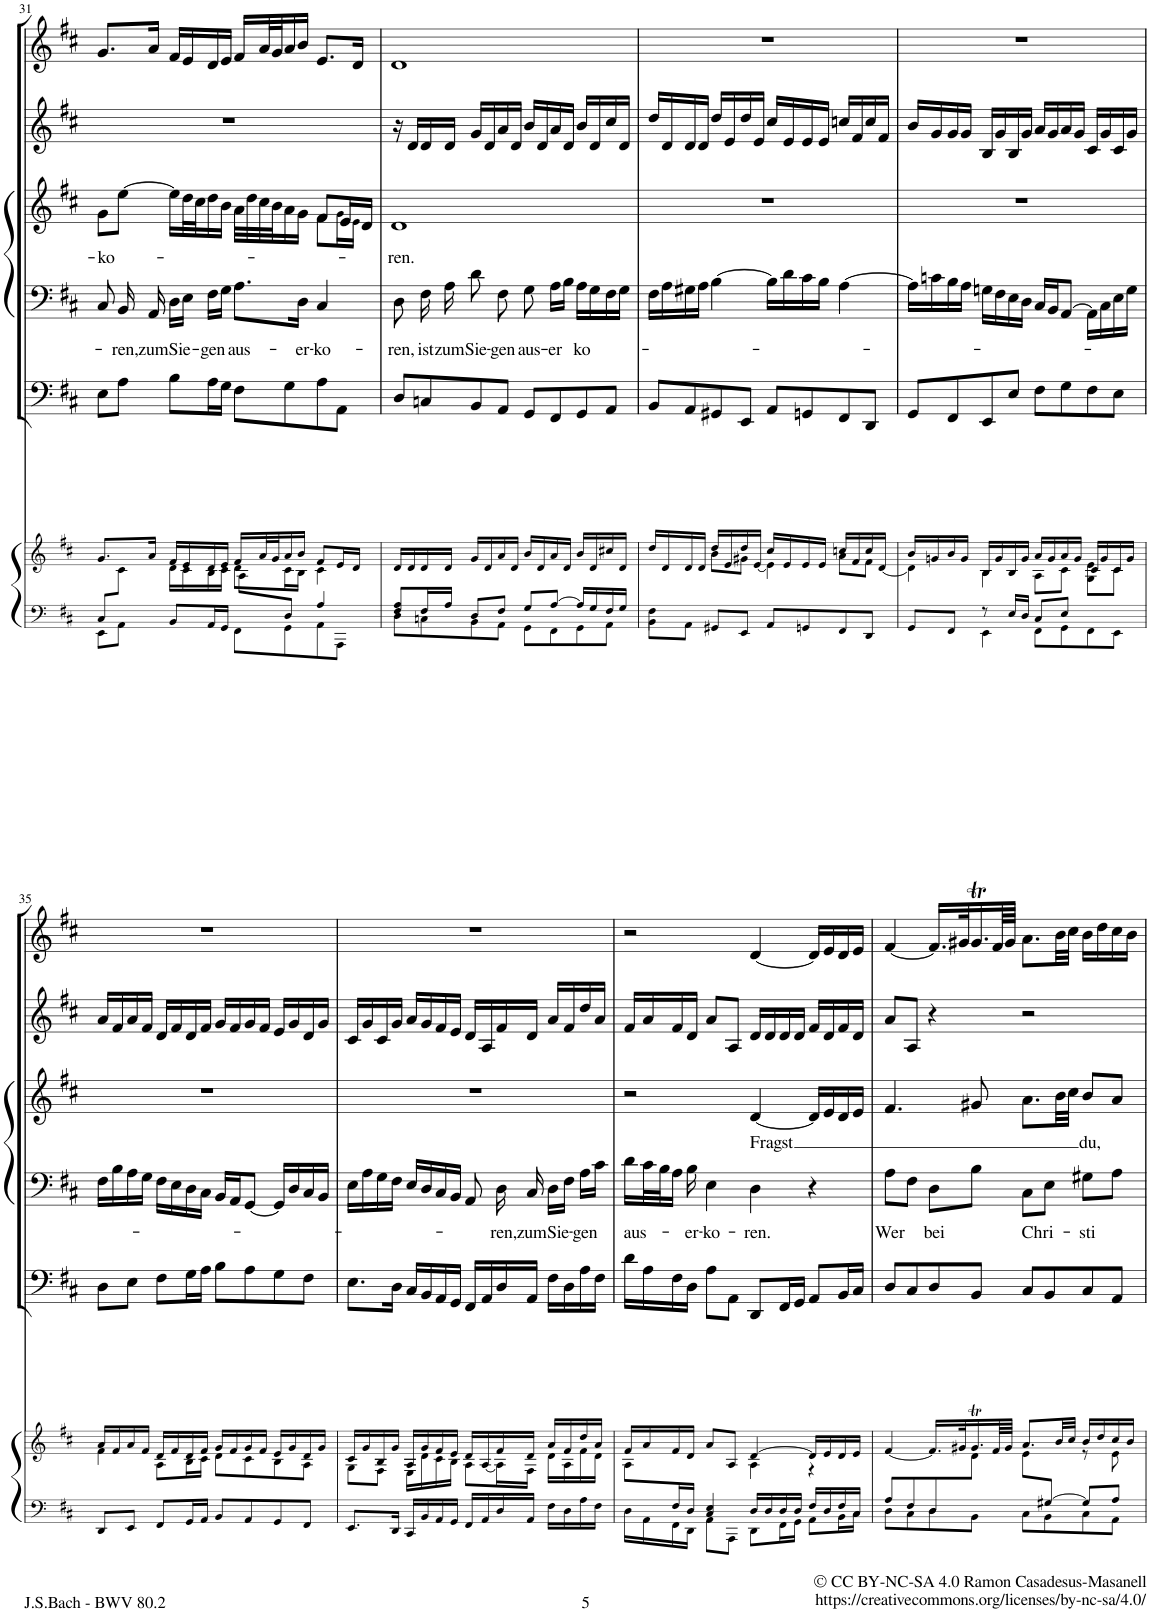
**kern	**kern	**kern	**kern	**text	**kern	**text	**kern	**kern
*part6	*part6	*part5	*part4	*part4	*part3	*part3	*part2	*part1
*staff7	*staff6	*staff5	*staff4	*staff4	*staff3	*staff3	*staff2	*staff1
*I"Piano reduction	*	*I"Continuo	*I"Basso	*	*I"Soprano	*	*I"Violino I.II. e Viola in unisono	*I"Oboe
*I'Pno	*	*	*	*	*	*	*	*I'Ob
!!LO:PB:g=z
*clefF4	*clefG2	*clefF4	*clefF4	*	*clefG2	*	*clefG2	*clefG2
*k[f#c#]	*k[f#c#]	*k[f#c#]	*k[f#c#]	*	*k[f#c#]	*	*k[f#c#]	*k[f#c#]
*M4/4	*M4/4	*M4/4	*M4/4	*	*M4/4	*	*M4/4	*M4/4
*met(c)	*met(c)	*met(c)	*met(c)	*	*met(c)	*	*met(c)	*met(c)
=31	=31	=31	=31	=31	=31	=31	=31	=31
*^	*^	*	*	*	*	*	*	*
*	*^	*	*^	*	*	*	*	*	*	*
!	!	!	!	!	!	!	!	!	!	!LO:LY:b	!	!
*	*	*	*	*	*	*	*	*	*^	*	*	*
8C#/L	4ryy	8EE\L	8.g/L	8ryy	2ryy	8E\L	8C#/	.	8g\L	2ryy	-ko-	1r	8.g/L
!	!	!	!	!	!	!	!	!LO:LY:b	!	!	!	!	!
2..ryy	.	8AA\J	.	8c#\J	.	8A\J	16BB/	ren,	[>8ee\J	.	.	.	.
!	!	!	!	!	!	!	!	!LO:LY:b	!	!	!	!	!
.	.	.	16a/Jk	.	.	.	16AA/	zum	.	.	.	.	16a/Jk
!	!	!	!	!	!	!	!	!LO:LY:b	!	!	!	!	!
.	4ryy	8BB/L	16f#/LL	16d\LL	.	8B\L	16D\LL	Sie-	16ee\LL]	.	.	.	16f#/LL
.	.	.	16e/	16c#\	.	.	16E\JJ	.	32dd\L	.	.	.	16e/
.	.	.	.	.	.	.	.	.	32cc#\J	.	.	.	.
!	!	!	!	!	!	!	!	!LO:LY:b	!	!	!	!	!
.	.	16AA/L	16d/	16B\	.	16A\L	16F#\LL	-gen	16dd\	.	.	.	16d/
.	.	16GG/JJ	16e/JJ	16c#\JJ	.	16G\JJ	16G\JJ	.	16b\JJ	.	.	.	16e/JJ
!	!	!	!	!	!	!	!	!LO:LY:b	!	!	!	!	!
.	8ryy	8FF#\L	16f#/LL	8d\L	8A\L	8F#\L	8.A\L	aus-	32a\LLL	4ryy	.	.	16f#/LL
.	.	.	.	.	.	.	.	.	32dd\	.	.	.	.
.	.	.	32a/L	.	.	.	.	.	32cc#\	.	.	.	32a/L
.	.	.	32g/J	.	.	.	.	.	32b\J	.	.	.	32g/J
.	8D/J	8GG\	16a/	16c#\L	4.ryy	8G\	.	.	16a\	.	.	.	16a/
!	!	!	!	!	!	!	!	!LO:LY:b	!	!	!	!	!
.	.	.	16b/JJ	16B\JJ	.	.	16D\Jk	er-	16g\JJ	.	.	.	16b/JJ
!	!	!	!	!	!	!	!	!LO:LY:b	!	!	!	!	!
.	4A/	8AA\	8f#/L	4c#\	.	8A\	4C#/	ko-	8f#/L	8f#\L	.	.	8.e/L
.	.	8AAA\J	16e/L	.	.	8AA\J	.	.	16e/L	16g!\L	.	.	.
.	.	.	16d/JJ	.	.	.	.	.	16d/JJ	16e!\JJ	.	.	16d/Jk
*	*v	*v	*	*	*	*	*	*	*	*	*	*	*
*	*	*v	*v	*v	*	*	*	*	*	*	*	*
=32	=32	=32	=32	=32	=32	=32	=32	=32	=32	=32
!	!	!	!	!	!LO:LY:b	!	!	!LO:LY:b	!	!
*	*	*	*	*	*	*v	*v	*	*	*
8F#/ 8A/L	8D\L	16d/LL	8D/L	8D\	ren,	1d	-ren.	16r	1d
.	.	16d/	.	.	.	.	.	16d/LL	.
!	!	!	!	!	!LO:LY:b	!	!	!	!
16F#/L	8Cn\	16d/	8Cn/	16F#\	ist	.	.	16d/	.
!	!	!	!	!	!LO:LY:b	!	!	!	!
16A/JJ	.	16d/JJ	.	16A\	zum	.	.	16d/JJ	.
!	!	!	!	!	!LO:LY:b	!	!	!	!
8D/L	8BB\	16g/LL	8BB/	8d\	Sie-	.	.	16g/LL	.
.	.	16d/	.	.	.	.	.	16d/	.
!	!	!	!	!	!LO:LY:b	!	!	!	!
8F#/J	8AA\J	16a/	8AA/J	8F#\	gen	.	.	16a/	.
.	.	16d/JJ	.	.	.	.	.	16d/JJ	.
!	!	!	!	!	!LO:LY:b	!	!	!	!
8G/L	8GG\L	16b/LL	8GG/L	8G\	aus-	.	.	16b/LL	.
.	.	16d/	.	.	.	.	.	16d/	.
!	!	!	!	!	!LO:LY:b	!	!	!	!
[8A/J	8FF#\	16a/	8FF#/	16A\LL	er	.	.	16a/	.
.	.	16d/JJ	.	16B\JJ	.	.	.	16d/JJ	.
!	!	!	!	!	!LO:LY:b	!	!	!	!
16A/LL]	8GG\	16b/LL	8GG/	16A\LL	ko	.	.	16b/LL	.
16G/	.	16d/	.	16G\	.	.	.	16d/	.
16F#/	8AA\J	16cc#X/	8AA/J	16F#\	.	.	.	16cc#/	.
16G/JJ	.	16d/JJ	.	16G\JJ	.	.	.	16d/JJ	.
=33	=33	=33	=33	=33	=33	=33	=33	=33	=33
*	*	*^	*	*	*	*	*	*	*
4F#\	8BB\L	16dd/LL	4ryy	8BB/L	16F#\LL	.	1r	.	16dd/LL	1r
.	.	16d/	.	.	16A\	.	.	.	16d/	.
.	8AA\J	16d/	.	8AA/	16G#X\	.	.	.	16d/	.
.	.	16d/JJ	.	.	16A\JJ	.	.	.	16d/JJ	.
2.ryy	8GG#X/L	16dd/LL	8b\L	8GG#X/	[4B\	.	.	.	16dd/LL	.
.	.	16e/	.	.	.	.	.	.	16e/	.
.	8EE/J	16dd/	8g#X\J	8EE/J	.	.	.	.	16dd/	.
.	.	[<16e/JJ	.	.	.	.	.	.	16e/JJ	.
.	8AA/L	16cc#/LL	4e\]	8AA/L	16B\LL]	.	.	.	16cc#/LL	.
.	.	16e/	.	.	16d\	.	.	.	16e/	.
.	8GGn/	16e/	.	8GGn/	16c#\	.	.	.	16e/	.
.	.	16e/JJ	.	.	16B\JJ	.	.	.	16e/JJ	.
.	8FF#/	16ccn/LL	8a\L	8FF#/	[4A\	.	.	.	16ccn/LL	.
.	.	16f#/	.	.	.	.	.	.	16f#/	.
.	8DD/J	16cc/	8f#\J	8DD/J	.	.	.	.	16cc/	.
.	.	[<16d/JJ	.	.	.	.	.	.	16f#/JJ	.
=34	=34	=34	=34	=34	=34	=34	=34	=34	=34	=34
8GG/L	4ryy	16b/LL	4d\]	8GG/L	16A\LL]	.	1r	.	16b/LL	1r
.	.	16gn/	.	.	16cn\	.	.	.	16g/	.
8FF#/J	.	16b/	.	8FF#/	16B\	.	.	.	16g/	.
.	.	16g/JJ	.	.	16A\JJ	.	.	.	16g/JJ	.
8r	4EE\	16B/LL	4B\	8EE/	16Gn\LL	.	.	.	16B/LL	.
.	.	16g/	.	.	16F#\	.	.	.	16g/	.
16E/LL	.	16B/	.	8E/J	16E\	.	.	.	16B/	.
16D/JJ	.	16g/JJ	.	.	16D\JJ	.	.	.	16g/JJ	.
8C#/L	8FF#\L	16a/LL	8A\L	8F#\L	16C#/LL	.	.	.	16a/LL	.
.	.	16g/	.	.	16BB/J	.	.	.	16g/	.
8E/J	8GG\	16a/	8c#\J	8G\	[8AA/J	.	.	.	16a/	.
.	.	16g/JJ	.	.	.	.	.	.	16g/JJ	.
4ryy	8FF#\	16c#/LL	8G\ 8e\L	8F#\	16AA\LL]	.	.	.	16c#/LL	.
.	.	16g/	.	.	16C#\	.	.	.	16g/	.
.	8EE\J	16c#/	8c#\J	8E\J	16E\	.	.	.	16c#/	.
.	.	16g/JJ	.	.	16G\JJ	.	.	.	16g/JJ	.
*v	*v	*	*	*	*	*	*	*	*	*
!!LO:LB:g=z
=35	=35	=35	=35	=35	=35	=35	=35	=35	=35
8DD/L	16a/LL	4f#\	8D\L	16F#\LL	.	1r	.	16a/LL	1r
.	16f#/	.	.	16B\	.	.	.	16f#/	.
8EE/J	16a/	.	8E\J	16A\	.	.	.	16a/	.
.	16f#/JJ	.	.	16G\JJ	.	.	.	16f#/JJ	.
8FF#/L	16d/LL	8A\L	8F#\L	16F#\LL	.	.	.	16d/LL	.
.	16f#/	.	.	16E\	.	.	.	16f#/	.
16GG/L	16d/	16B\L	16G\L	16D\	.	.	.	16d/	.
16AA/JJ	16f#/JJ	16c#\JJ	16A\JJ	16C#\JJ	.	.	.	16f#/JJ	.
8BB/L	16g/LL	8d\L	8B\L	16BB/LL	.	.	.	16g/LL	.
.	16f#/	.	.	16AA/J	.	.	.	16f#/	.
8AA/	16g/	8c#\	8A\	[8GG/J	.	.	.	16g/	.
.	16f#/JJ	.	.	.	.	.	.	16f#/JJ	.
8GG/	16e/LL	8B\	8G\	16GG/LL]	.	.	.	16e/LL	.
.	16g/	.	.	16D/	.	.	.	16g/	.
8FF#/J	16d/	8A\J	8F#\J	16C#/	.	.	.	16d/	.
.	16g/JJ	.	.	16BB/JJ	.	.	.	16g/JJ	.
=36	=36	=36	=36	=36	=36	=36	=36	=36	=36
8.EE/L	16c#/LL	8G\L	8.E\L	16E\LL	.	1r	.	16c#/LL	1r
.	16g/	.	.	16A\	.	.	.	16g/	.
.	16B/	8F#\J	.	16G\	.	.	.	16c#/	.
16DD/Jk	16g/JJ	.	16D\Jk	16F#\JJ	.	.	.	16g/JJ	.
16CC#/LL	16A/LL	16E\LL	16C#/LL	16E/LL	.	.	.	16a/LL	.
16BB/	16g/	16d\	16BB/	16D/	.	.	.	16g/	.
16AA/	16f#/	16c#\	16AA/	16C#/	.	.	.	16f#/	.
16GG/JJ	16e/JJ	16B\JJ	16GG/JJ	16BB/JJ	.	.	.	16e/JJ	.
16FF#/LL	16d/LL	8A\L	16FF#/LL	8AA/	.	.	.	16d/LL	.
16AA/	[<16A/	.	16AA/	.	.	.	.	16A/	.
!	!	!	!	!	!LO:LY:b	!	!	!	!
16D/	16f#/	16A\L]	16D/	16D\	ren,	.	.	16f#/	.
!	!	!	!	!	!LO:LY:b	!	!	!	!
16AA/JJ	16d/JJ	16F#\JJ	16AA/JJ	16C#/	zum	.	.	16d/JJ	.
!	!	!	!	!	!LO:LY:b	!	!	!	!
16F#\LL	16a/LL	16d\LL	16F#\LL	16D\LL	Sie-	.	.	16a/LL	.
16D\	16f#/	16A\	16D\	16F#\JJ	.	.	.	16f#/	.
!	!	!	!	!	!LO:LY:b	!	!	!	!
16A\	16dd/	16f#\	16A\	16A\LL	-gen	.	.	16dd/	.
16F#\JJ	16a/JJ	16d\JJ	16F#\JJ	16c#\JJ	.	.	.	16a/JJ	.
=37	=37	=37	=37	=37	=37	=37	=37	=37	=37
*^	*	*^	*	*	*	*	*	*	*
!	!	!	!	!	!	!	!LO:LY:b	!	!	!	!
8ryy	16D\LL	16f#/LL	2ryy	8A\L	16d\LL	16d\LL	aus-	2r	.	16f#/LL	2r
.	16AA\	16a/	.	.	16A\	32c#\L	.	.	.	16a/	.
.	.	.	.	.	.	32B\J	.	.	.	.	.
16F#/L	16FF#\	16f#/	.	2..ryy	16F#\	16A\JJ	.	.	.	16f#/	.
!	!	!	!	!	!	!	!LO:LY:b	!	!	!	!
16D/JJ	16DD\JJ	16d/JJ	.	.	16D\JJ	16B\	-er-	.	.	16d/JJ	.
!	!	!	!	!	!	!	!LO:LY:b	!	!	!	!
4C#/ 4E/	8AA\L	8a/L	.	.	8A\L	4E\	-ko-	.	.	8a/L	.
.	8AAA\J	8A/J	.	.	8AA\J	.	.	.	.	8A/J	.
!	!	!	!	!	!	!	!LO:LY:b	!	!LO:LY:b	!	!
16D/LL	8DD\L	[4d/	4A\	.	8DD/L	4D\	-ren.	[4d/	Fragst	16d/LL	[4d/
16D/	.	.	.	.	.	.	.	.	.	16d/	.
16D/	16FF#\L	.	.	.	16FF#/L	.	.	.	.	16d/	.
16D/JJ	16GG\JJ	.	.	.	16GG/JJ	.	.	.	.	16d/JJ	.
16F#/LL	8AA\L	16d/LL]	4r	.	8AA/L	4r	.	16d/LL]	.	16f#/LL	16d/LL]
16D/	.	16e/	.	.	.	.	.	16e/	.	16d/	16e/
16F#/	16BB\L	16d/	.	.	16BB/L	.	.	16d/	.	16f#/	16d/
16C#/JJ	16C#\JJ	16e/JJ	.	.	16C#/JJ	.	.	16e/JJ	.	16d/JJ	16e/JJ
=38	=38	=38	=38	=38	=38	=38	=38	=38	=38	=38	=38
!	!	!	!	!	!	!	!LO:LY:b	!	!	!	!
8A/L	8D\L	[4f#/	2ryy	4.ryy	8D/L	8A\L	Wer	4.f#/	.	8a/L	[4f#/
8F#/	8C#\	.	.	.	8C#/	8F#\J	.	.	.	8A/J	.
!	!	!	!	!	!	!	!LO:LY:b	!	!	!	!
8D/	8D\	16.f#/LL]	.	.	8D/	8D\L	bei	.	.	4r	16.f#/LL]
.	.	32g#X/K	.	.	.	.	.	.	.	.	32g#X/K
4ryy	8BB\J	16.g#t/	.	8d\J	8BB/J	8B\J	.	8g#X/	.	.	16.g#t/
.	.	64f#/LL	.	.	.	.	.	.	.	.	64f#/LL
.	.	64g#/JJJJ	.	.	.	.	.	.	.	.	64g#/JJJJ
!	!	!	!	!	!	!	!LO:LY:b	!	!	!	!
.	8C#\L	8.a/L	4ryy	8e\L	8C#/L	8C#\L	Chri-	8.a\L	.	2r	8.a\L
[8G#X/J	8BB\	.	.	4.ryy	8BB/	8E\J	.	.	.	.	.
.	.	32b/LL	.	.	.	.	.	32b\LL	.	.	32b\LL
.	.	32cc#/JJJ	.	.	.	.	.	32cc#\JJJ	.	.	32cc#\JJJ
!	!	!	!	!	!	!	!LO:LY:b	!	!LO:LY:b	!	!
8G#/L]	8C#\	16b/LL	8r	.	8C#/	8G#X\L	-sti	8b/L	du,	.	16b\LL
.	.	16dd/	.	.	.	.	.	.	.	.	16dd\
8A/J	8AA\J	16cc#/	8e\	.	8AA/J	8A\J	.	8a/J	.	.	16cc#\
.	.	16b/JJ	.	.	.	.	.	.	.	.	16b\JJ
*v	*v	*	*	*	*	*	*	*	*	*	*
*	*v	*v	*v	*	*	*	*	*	*	*
=	=	=	=	=	=	=	=	=
*-	*-	*-	*-	*-	*-	*-	*-	*-
